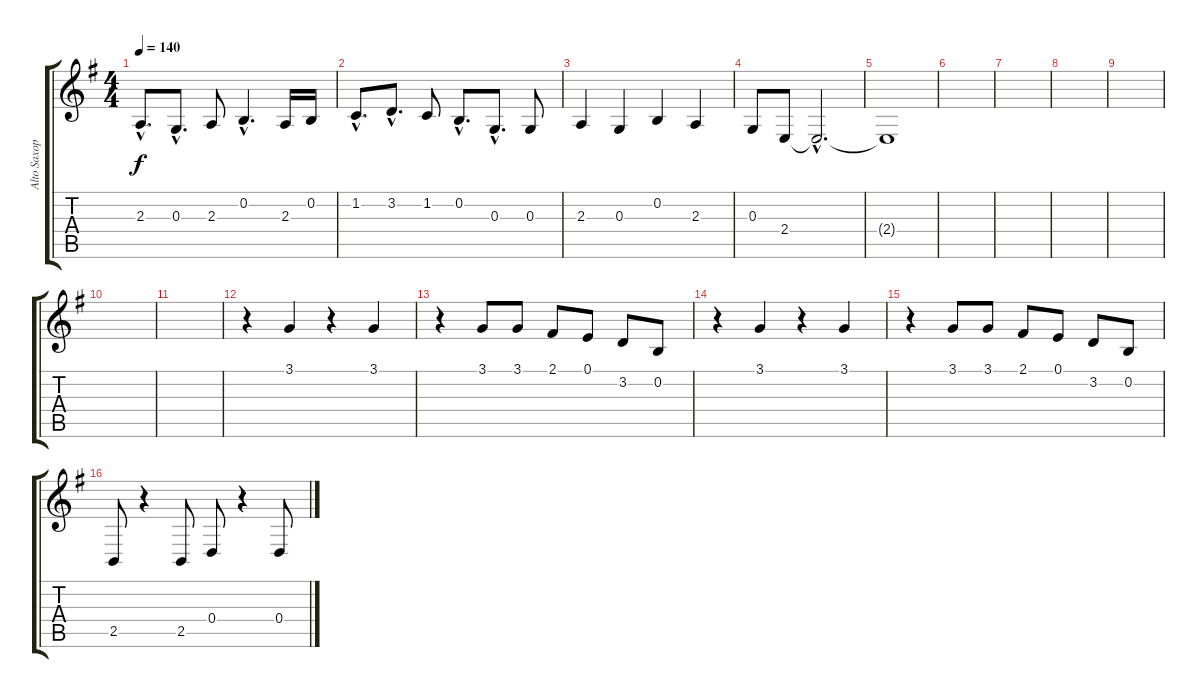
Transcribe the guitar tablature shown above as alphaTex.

\track ("Alto Saxophone" "Alto Saxop") {instrument altosax}
\staff {score tabs}
\tuning (E4 B3 G3 D3 A2 E2) {hide}
\ts (4 4)
\tempo 140
\clef g2
\ks g
2.3{hac}.8{d dy f} 0.3{hac}.8{d} 2.3.8 0.2{hac}.4{d} 2.3.16 0.2.16 |
1.2{hac}.8{d} 3.2{hac}.8{d} 1.2.8 0.2{hac}.8{d} 0.3{hac}.8{d} 0.3.8 |
2.3.4 0.3.4 0.2.4 2.3.4 |
0.3.8 2.4.8 2.4{hac t}.2{d} |
2.4{t}.1{volume 0} |
|
|
|
|
|
|
r.4{volume 15} 3.1.4 r.4 3.1.4 |
r.4 3.1.8 3.1.8 2.1.8 0.1.8 3.2.8 0.2.8 |
r.4 3.1.4 r.4 3.1.4 |
r.4 3.1.8 3.1.8 2.1.8 0.1.8 3.2.8 0.2.8 |
2.5.8 r.4 2.5.8 0.4.8 r.4 0.4.8
